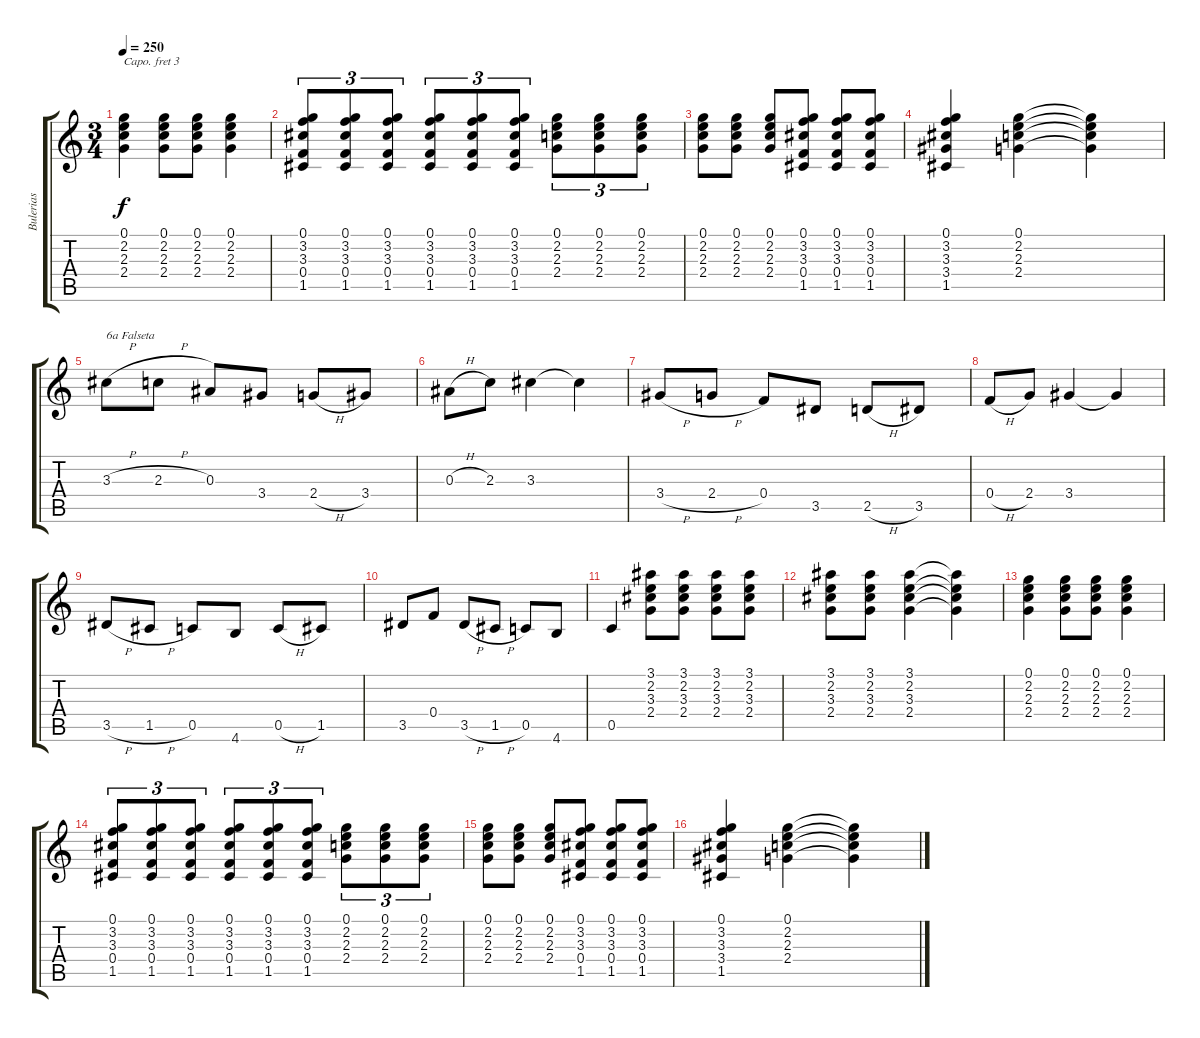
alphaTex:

\track ("Bulerias" "Bulerias") {instrument acousticguitarnylon}
\staff {score tabs}
\capo 3
\tuning (E4 B3 G3 D3 A2 E2) {hide}
\ts (3 4)
\tempo 250
\clef g2
\ks c
(0.1 2.2 2.3 2.4).4{dy f} (0.1 2.2 2.3 2.4).8 (0.1 2.2 2.3 2.4).8 (0.1 2.2 2.3 2.4).4 |
(0.1 3.2 3.3 0.4 1.5).8{tu (3 2)} (0.1 3.2 3.3 0.4 1.5).8{tu (3 2)} (0.1 3.2 3.3 0.4 1.5).8{tu (3 2)} (0.1 3.2 3.3 0.4 1.5).8{tu (3 2)} (0.1 3.2 3.3 0.4 1.5).8{tu (3 2)} (0.1 3.2 3.3 0.4 1.5).8{tu (3 2)} (0.1 2.2 2.3 2.4).8{tu (3 2)} (0.1 2.2 2.3 2.4).8{tu (3 2)} (0.1 2.2 2.3 2.4).8{tu (3 2)} |
(0.1 2.2 2.3 2.4).8 (0.1 2.2 2.3 2.4).8 (0.1 2.2 2.3 2.4).8 (0.1 3.2 3.3 0.4 1.5).8 (0.1 3.2 3.3 0.4 1.5).8 (0.1 3.2 3.3 0.4 1.5).8 |
(0.1 3.2 3.3 3.4 1.5).4 (0.1 2.2 2.3 2.4).4 (0.1{t} 2.2{t} 2.3{t} 2.4{t}).4 |
3.3{h}.8{txt "6a Falseta"} 2.3{h}.8 0.3.8 3.4.8 2.4{h}.8 3.4.8 |
0.3{h}.8 2.3.8 3.3.4 3.3{t}.4 |
3.4{h}.8 2.4{h}.8 0.4.8 3.5.8 2.5{h}.8 3.5.8 |
0.4{h}.8 2.4.8 3.4.4 3.4{t}.4 |
3.5{h}.8 1.5{h}.8 0.5.8 4.6.8 0.5{h}.8 1.5.8 |
3.5.8 0.4.8 3.5{h}.8 1.5{h}.8 0.5.8 4.6.8 |
0.5.4 (3.1 2.2 3.3 2.4).8 (3.1 2.2 3.3 2.4).8 (3.1 2.2 3.3 2.4).8 (3.1 2.2 3.3 2.4).8 |
(3.1 2.2 3.3 2.4).8 (3.1 2.2 3.3 2.4).8 (3.1 2.2 3.3 2.4).4 (3.1{t} 2.2{t} 3.3{t} 2.4{t}).4 |
(0.1 2.2 2.3 2.4).4 (0.1 2.2 2.3 2.4).8 (0.1 2.2 2.3 2.4).8 (0.1 2.2 2.3 2.4).4 |
(0.1 3.2 3.3 0.4 1.5).8{tu (3 2)} (0.1 3.2 3.3 0.4 1.5).8{tu (3 2)} (0.1 3.2 3.3 0.4 1.5).8{tu (3 2)} (0.1 3.2 3.3 0.4 1.5).8{tu (3 2)} (0.1 3.2 3.3 0.4 1.5).8{tu (3 2)} (0.1 3.2 3.3 0.4 1.5).8{tu (3 2)} (0.1 2.2 2.3 2.4).8{tu (3 2)} (0.1 2.2 2.3 2.4).8{tu (3 2)} (0.1 2.2 2.3 2.4).8{tu (3 2)} |
(0.1 2.2 2.3 2.4).8 (0.1 2.2 2.3 2.4).8 (0.1 2.2 2.3 2.4).8 (0.1 3.2 3.3 0.4 1.5).8 (0.1 3.2 3.3 0.4 1.5).8 (0.1 3.2 3.3 0.4 1.5).8 |
(0.1 3.2 3.3 3.4 1.5).4 (0.1 2.2 2.3 2.4).4 (0.1{t} 2.2{t} 2.3{t} 2.4{t}).4
